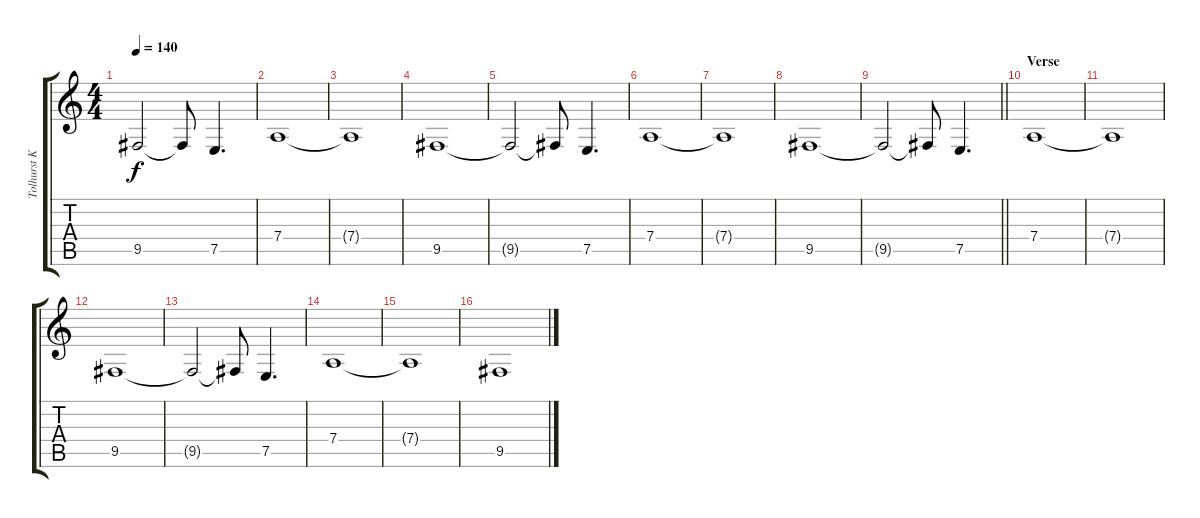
\track ("Tolhurst Keyboard" "Tolhurst K") {instrument synthstrings2}
\staff {score tabs}
\tuning (E4 B3 G3 D3 A2 E2) {hide}
\ts (4 4)
\tempo 140
\clef g2
\ks c
9.5{t}.2{dy f} 9.5{t}.8 7.5.4{d} |
7.4.1 |
7.4{t}.1 |
9.5.1 |
9.5{t}.2 9.5{t}.8 7.5.4{d} |
7.4.1 |
7.4{t}.1 |
9.5.1 |
\barLineRight lightlight
9.5{t}.2 9.5{t}.8 7.5.4{d} |
\section ("" "Verse")
7.4.1 |
7.4{t}.1 |
9.5.1 |
9.5{t}.2 9.5{t}.8 7.5.4{d} |
7.4.1 |
7.4{t}.1 |
9.5.1
